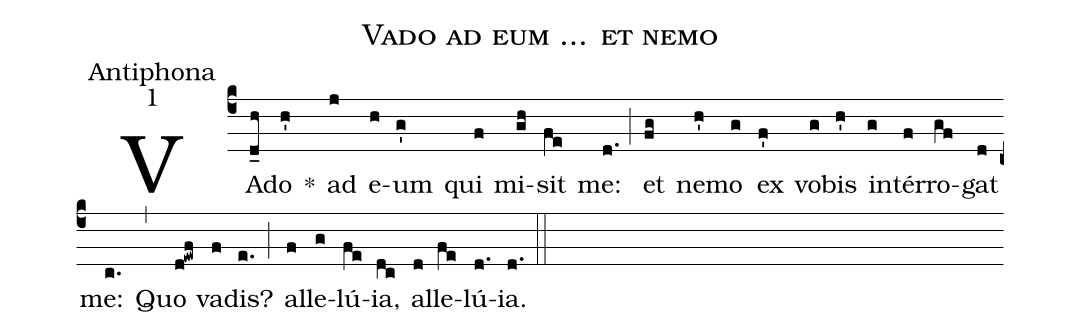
name:Vado ad eum ... et nemo;
office-part:Antiphona;
mode:1;
%%
(c4) VA(d_h)do(h') *() ad(j) e(h)um(g') qui(f) mi(gh)sit(fe) me:(d.) (;) et(fg) ne(h')mo(g) ex(f') vo(g)bis(h') in(g)tér(f)ro(gf)gat(d) me:(c.) (,) Quo(d!ewf) va(f)dis?(e.) (;) al(f)le(g)lú(fe)ia,(dc) al(d)le(fe)lú(d.)ia.(d.) (::)
